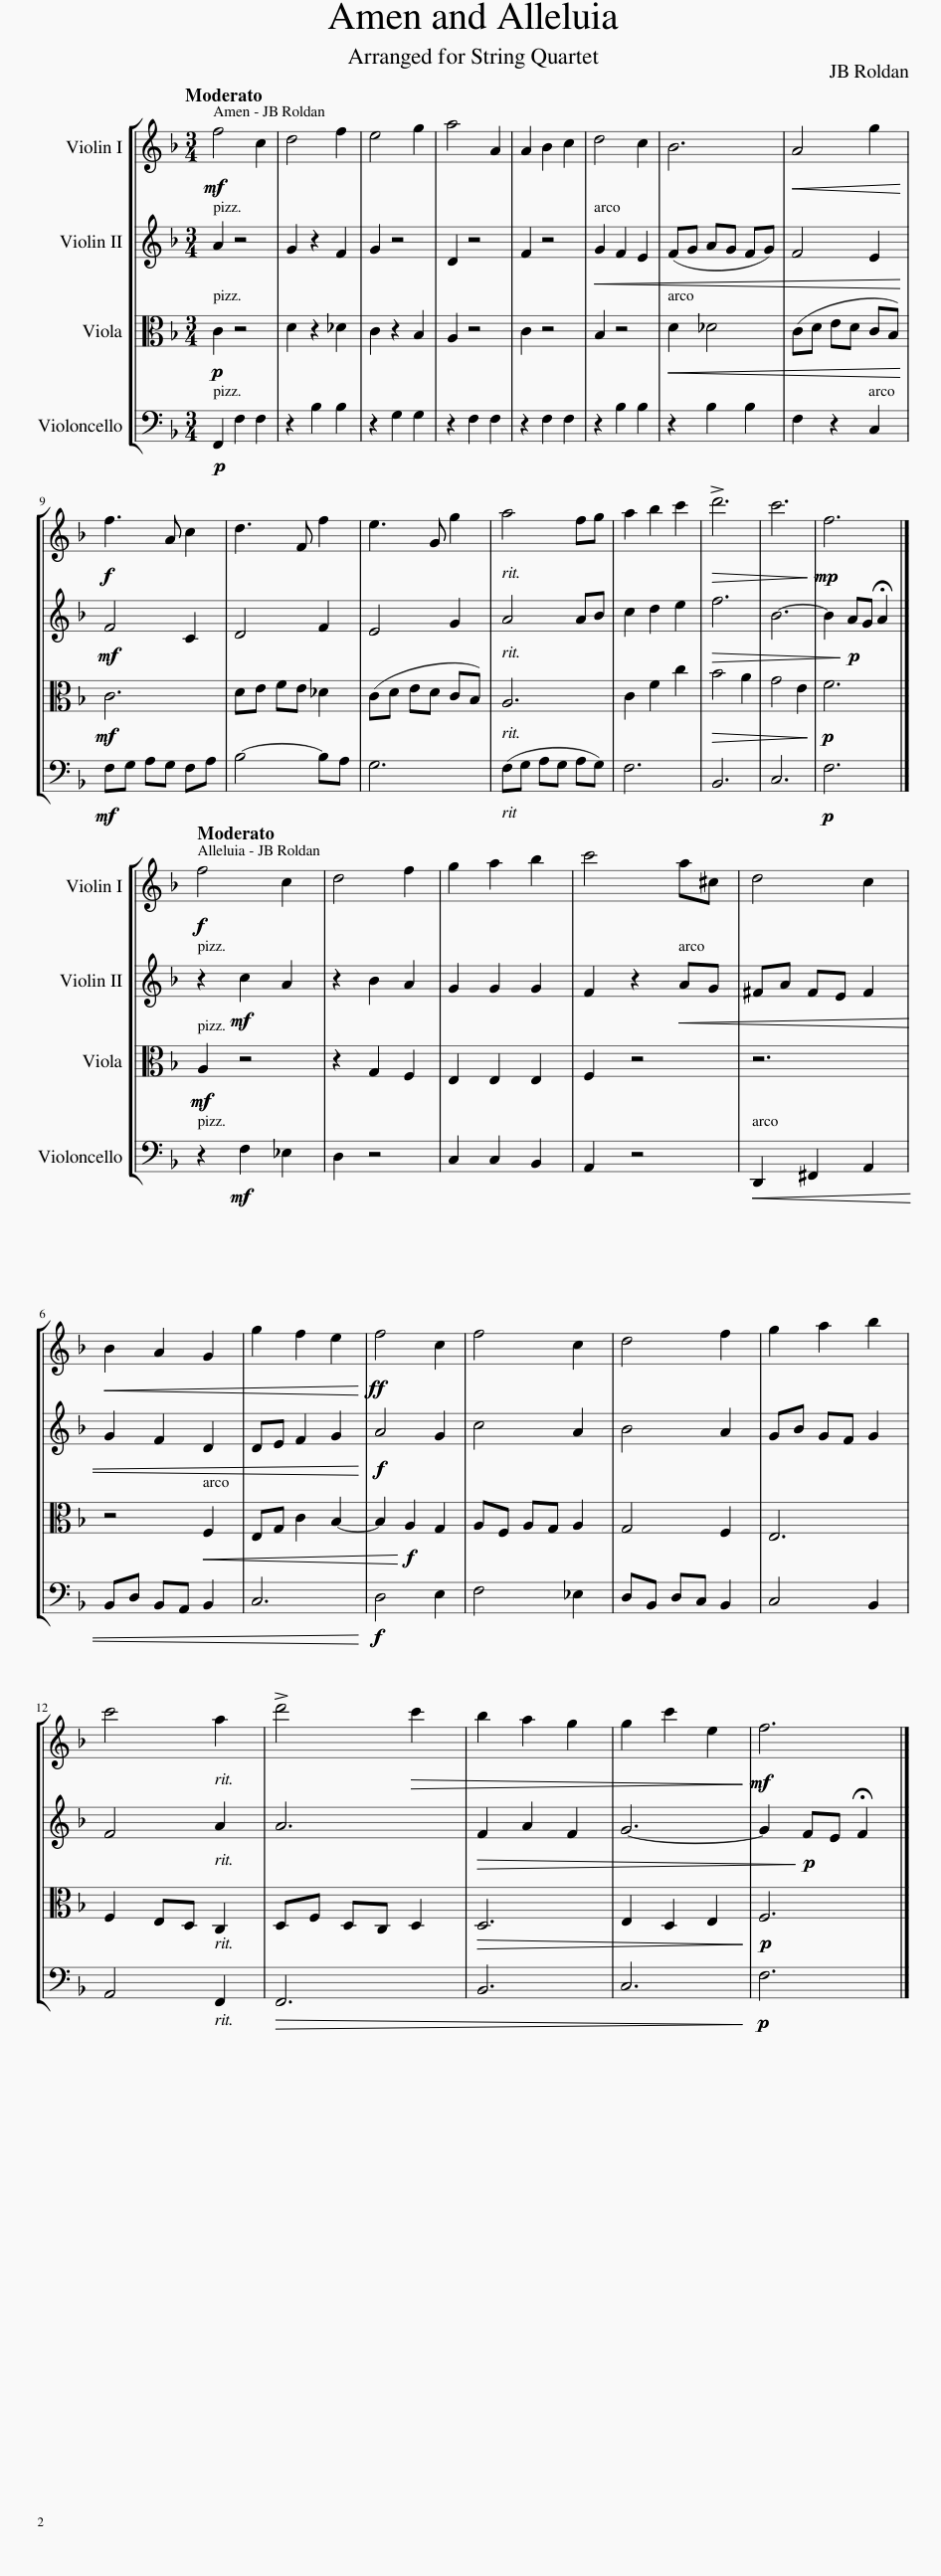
X:1
%%score [ 1 2 3 4 ]
L:1/8
Q:1/4=114
M:3/4
I:linebreak $
K:F
V:1 treble
V:2 treble
V:3 alto
V:4 bass
V:1
!mf! f4 c2 | d4 f2 | e4 g2 | a4 A2 | A2 B2 c2 | %5
 d4 c2 | B6 |!<(! A4 g2!<)! |$!f! f3 A c2 | d3 F f2 | %10
 e3 G g2 |[Q:1/4=120] a4[Q:1/4=115] fg | a2[Q:1/4=110] b2 c'2 |[Q:1/4=107]!>(! !>!d'6 |[Q:1/4=103] c'6!>)! | %15
[Q:1/4=100]!mp! f6 |]$[Q:1/4=114]!f! f4 c2 | d4 f2 | g2 a2 b2 | c'4 a^c | %20
 d4 c2 |$!<(! B2 A2 G2 | g2 f2 e2!<)! |!ff! f4 c2 | f4 c2 | %25
 d4 f2 | g2 a2 b2 |$ c'4 a2 |[Q:1/4=120] !>!d'4[Q:1/4=115]!>(! c'2 |[Q:1/4=110] b2 a2[Q:1/4=105] g2 | %30
[Q:1/4=100] g2 c'2[Q:1/4=95] e2!>)! |[Q:1/4=90]!mf! f6 |] %32
V:2
 A2 z4 | G2 z2 F2 | G2 z4 | D2 z4 | F2 z4 | %5
!<(! G2 F2 E2 | (FG AG FG) | F4 E2!<)! |$!mf! F4 C2 | D4 F2 | %10
 E4 G2 | A4 AB | c2 d2 e2 |!>(! f6 | B6- | %15
 B2!>)!!p! AG !fermata!A2 |]$ z2!mf! c2 A2 | z2 B2 A2 | G2 G2 G2 | F2 z2!<(! AG | %20
 ^FA FE F2 |$ G2 F2 D2 | DE F2 G2!<)! |!f! A4 G2 | c4 A2 | %25
 B4 A2 | GB GF G2 |$ F4 A2 | A6 |!>(! F2 A2 F2 | %30
 G6- | G2!>)!!p! FE !fermata!F2 |] %32
V:3
!p! C2 z4 | D2 z2 _D2 | C2 z2 B,2 | A,2 z4 | C2 z4 | %5
 B,2 z4 |!<(! D2 _D4 | (CD ED CB,)!<)! |$!mf! C6 | DE FE _D2 | %10
 (CD ED CB,) | A,6 | C2 F2 c2 |!>(! B4 A2 | G4 E2!>)! | %15
!p! F6 |]$!mf! A,2 z4 | z2 G,2 F,2 | E,2 E,2 E,2 | F,2 z4 | %20
 z6 |$ z4!<(! F,2 | E,G, C2 B,2- | B,2!<)!!f! A,2 G,2 | A,F, A,G, A,2 | %25
 G,4 F,2 | E,6 |$ F,2 E,D, C,2 | D,F, D,C, D,2 |!>(! D,6 | %30
 E,2 D,2 E,2!>)! |!p! F,6 |] %32
V:4
!p! F,,2 F,2 F,2 | z2 B,2 B,2 | z2 G,2 G,2 | z2 F,2 F,2 | z2 F,2 F,2 | %5
 z2 B,2 B,2 | z2 B,2 B,2 | F,2 z2 C,2 |$!mf! F,G, A,G, F,A, | B,4- B,A, | %10
 G,6 | (F,G, A,G, A,G,) | F,6 | B,,6 | C,6 | %15
!p! F,6 |]$ z2!mf! F,2 _E,2 | D,2 z4 | C,2 C,2 B,,2 | A,,2 z4 | %20
!<(! D,,2 ^F,,2 A,,2 |$ B,,D, B,,A,, B,,2 | C,6!<)! |!f! D,4 E,2 | F,4 _E,2 | %25
 D,B,, D,C, B,,2 | C,4 B,,2 |$ A,,4 F,,2 |!>(! F,,6 | B,,6 | %30
 C,6!>)! |!p! F,6 |] %32
